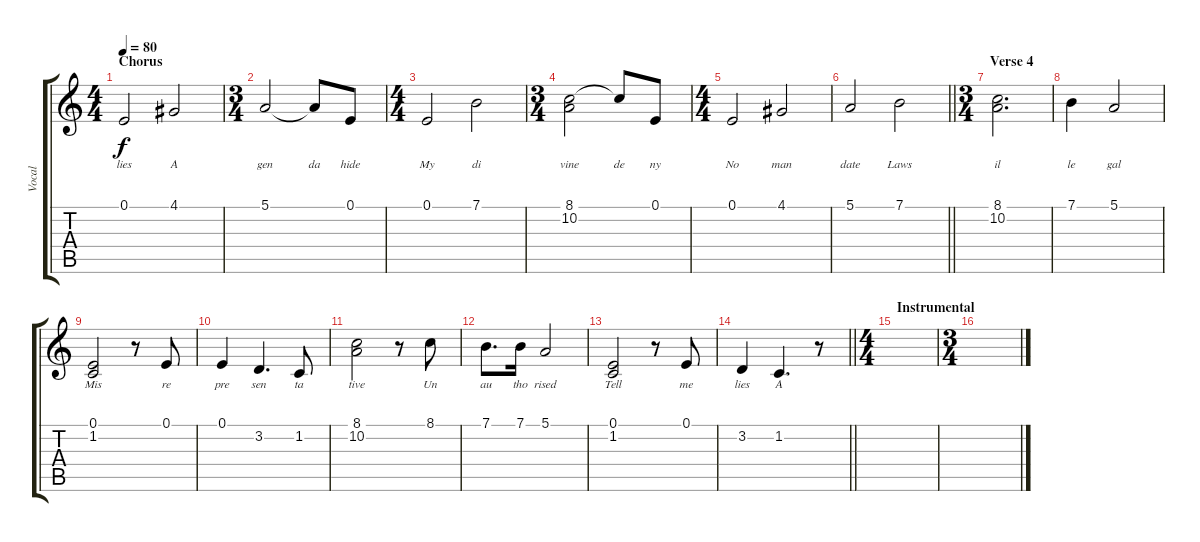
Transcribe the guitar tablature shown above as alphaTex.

\track ("Vocal" "Vocal") {instrument acousticgrandpiano}
\staff {score tabs}
\tuning (E4 B3 G3 D3 A2 E2) {hide}
\ts (4 4)
\section ("" "Chorus")
\tempo 80
\clef g2
\ks c
0.1.2{lyrics (0 "lies") lyrics (1 "") lyrics (2 "") lyrics (3 "") lyrics (4 "") dy f} 4.1.2{lyrics (0 "A") lyrics (1 "") lyrics (2 "") lyrics (3 "") lyrics (4 "")} |
\ts (3 4)
5.1.2{lyrics (0 "gen") lyrics (1 "") lyrics (2 "") lyrics (3 "") lyrics (4 "")} 5.1{t}.8{lyrics (0 "da") lyrics (1 "") lyrics (2 "") lyrics (3 "") lyrics (4 "")} 0.1.8{lyrics (0 "hide") lyrics (1 "") lyrics (2 "") lyrics (3 "") lyrics (4 "")} |
\ts (4 4)
0.1.2{lyrics (0 "My") lyrics (1 "") lyrics (2 "") lyrics (3 "") lyrics (4 "")} 7.1.2{lyrics (0 "di") lyrics (1 "") lyrics (2 "") lyrics (3 "") lyrics (4 "")} |
\ts (3 4)
(8.1 10.2).2{lyrics (0 "vine") lyrics (1 "") lyrics (2 "") lyrics (3 "") lyrics (4 "")} 8.1{t}.8{lyrics (0 "de") lyrics (1 "") lyrics (2 "") lyrics (3 "") lyrics (4 "")} 0.1.8{lyrics (0 "ny") lyrics (1 "") lyrics (2 "") lyrics (3 "") lyrics (4 "")} |
\ts (4 4)
0.1.2{lyrics (0 "No") lyrics (1 "") lyrics (2 "") lyrics (3 "") lyrics (4 "")} 4.1.2{lyrics (0 "man") lyrics (1 "") lyrics (2 "") lyrics (3 "") lyrics (4 "")} |
\barLineRight lightlight
5.1.2{lyrics (0 "date") lyrics (1 "") lyrics (2 "") lyrics (3 "") lyrics (4 "")} 7.1.2{lyrics (0 "Laws") lyrics (1 "") lyrics (2 "") lyrics (3 "") lyrics (4 "")} |
\ts (3 4)
\section ("" "Verse 4")
(8.1 10.2).2{d lyrics (0 "il") lyrics (1 "") lyrics (2 "") lyrics (3 "") lyrics (4 "")} |
7.1.4{lyrics (0 "le") lyrics (1 "") lyrics (2 "") lyrics (3 "") lyrics (4 "")} 5.1.2{lyrics (0 "gal") lyrics (1 "") lyrics (2 "") lyrics (3 "") lyrics (4 "")} |
(0.1 1.2).2{lyrics (0 "Mis") lyrics (1 "") lyrics (2 "") lyrics (3 "") lyrics (4 "")} r.8 0.1.8{lyrics (0 "re") lyrics (1 "") lyrics (2 "") lyrics (3 "") lyrics (4 "")} |
0.1.4{lyrics (0 "pre") lyrics (1 "") lyrics (2 "") lyrics (3 "") lyrics (4 "")} 3.2.4{d lyrics (0 "sen") lyrics (1 "") lyrics (2 "") lyrics (3 "") lyrics (4 "")} 1.2.8{lyrics (0 "ta") lyrics (1 "") lyrics (2 "") lyrics (3 "") lyrics (4 "")} |
(8.1 10.2).2{lyrics (0 "tive") lyrics (1 "") lyrics (2 "") lyrics (3 "") lyrics (4 "")} r.8 8.1.8{lyrics (0 "Un") lyrics (1 "") lyrics (2 "") lyrics (3 "") lyrics (4 "")} |
7.1.8{d lyrics (0 "au") lyrics (1 "") lyrics (2 "") lyrics (3 "") lyrics (4 "")} 7.1.16{lyrics (0 "tho") lyrics (1 "") lyrics (2 "") lyrics (3 "") lyrics (4 "")} 5.1.2{lyrics (0 "rised") lyrics (1 "") lyrics (2 "") lyrics (3 "") lyrics (4 "")} |
(0.1 1.2).2{lyrics (0 "Tell") lyrics (1 "") lyrics (2 "") lyrics (3 "") lyrics (4 "")} r.8 0.1.8{lyrics (0 "me") lyrics (1 "") lyrics (2 "") lyrics (3 "") lyrics (4 "")} |
\barLineRight lightlight
3.2.4{lyrics (0 "lies") lyrics (1 "") lyrics (2 "") lyrics (3 "") lyrics (4 "")} 1.2.4{d lyrics (0 "A") lyrics (1 "") lyrics (2 "") lyrics (3 "") lyrics (4 "")} r.8 |
\ts (4 4)
\section ("" "Instrumental")
|
\ts (3 4)
